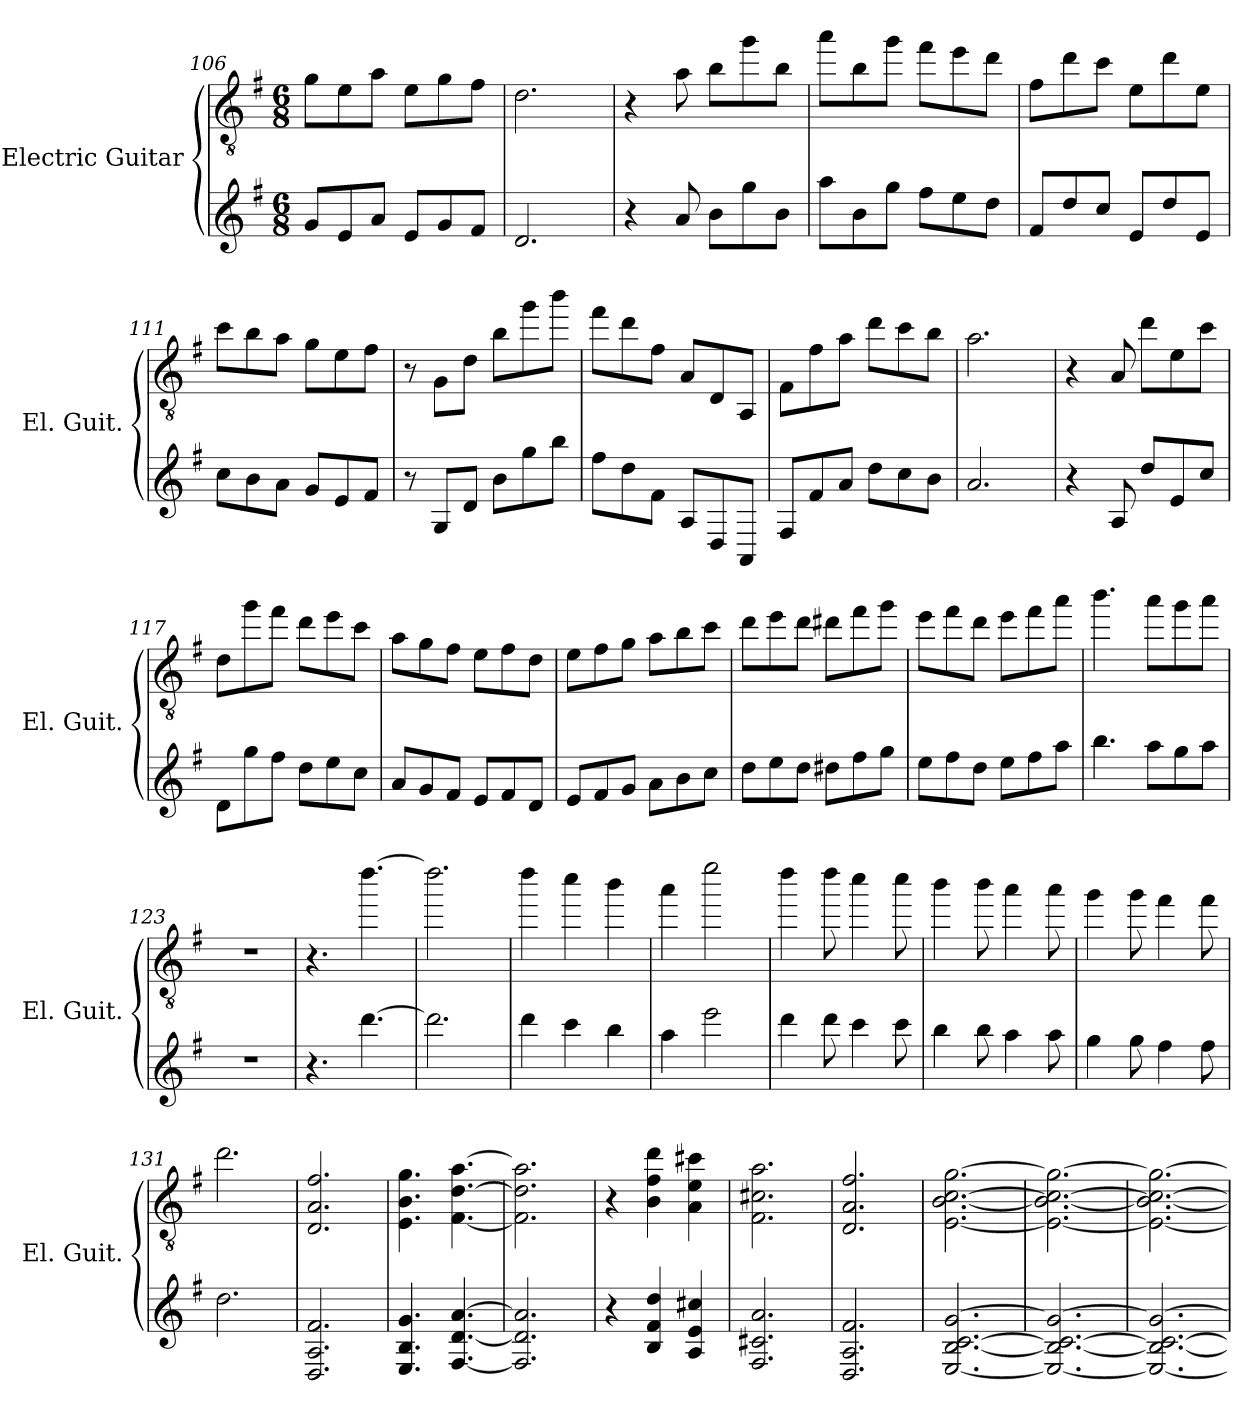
**kern	**kern
*part1	*part1
*staff2	*staff1
*I"Electric Guitar	*
*I'El. Guit.	*
*	*clefGv2
*k[f#]	*k[f#]
*M6/8	*M6/8
=106	=106
8gL	8g\L
8e	8e\
8aJ	8a\J
8eL	8e\L
8g	8g\
8f#J	8f#\J
=107	=107
2.d	2.d\
=108	=108
4r	4r
8a	8a\
8bL	8b\L
8gg	8gg\
8bJ	8b\J
!!LO:LB:g=z
=109	=109
8aaL	8aa\L
8b	8b\
8ggJ	8gg\J
8ff#L	8ff#\L
8ee	8ee\
8ddJ	8dd\J
=110	=110
8f#L	8f#\L
8dd	8dd\
8ccJ	8cc\J
8eL	8e\L
8dd	8dd\
8eJ	8e\J
=111	=111
8ccL	8cc\L
8b	8b\
8aJ	8a\J
8gL	8g\L
8e	8e\
8f#J	8f#\J
=112	=112
8r	8r
8GL	8G\L
8dJ	8d\J
8bL	8b\L
8gg	8gg\
8bbJ	8bb\J
=113	=113
8ff#L	8ff#\L
8dd	8dd\
8f#J	8f#\J
8AL	8A/L
8D	8D/
8AAJ	8AA/J
!!LO:LB:g=z
=114	=114
8F#L	8F#\L
8f#	8f#\
8aJ	8a\J
8ddL	8dd\L
8cc	8cc\
8bJ	8b\J
=115	=115
2.a	2.a\
=116	=116
4r	4r
8A	8A/
8ddL	8dd\L
8e	8e\
8ccJ	8cc\J
=117	=117
8dL	8d\L
8gg	8gg\
8ff#J	8ff#\J
8ddL	8dd\L
8ee	8ee\
8ccJ	8cc\J
=118	=118
8aL	8a\L
8g	8g\
8f#J	8f#\J
8eL	8e\L
8f#	8f#\
8dJ	8d\J
=119	=119
8eL	8e\L
8f#	8f#\
8gJ	8g\J
8aL	8a\L
8b	8b\
8ccJ	8cc\J
!!LO:LB:g=z
=120	=120
8ddL	8dd\L
8ee	8ee\
8ddJ	8dd\J
8dd#L	8dd#X\L
8ff#	8ff#\
8ggJ	8gg\J
=121	=121
8eeL	8ee\L
8ff#	8ff#\
8ddJ	8dd\J
8eeL	8ee\L
8ff#	8ff#\
8aaJ	8aa\J
=122	=122
4.bb	4.bb\
8aaL	8aa\L
8gg	8gg\
8aaJ	8aa\J
=123	=123
2.r	2.r
=124	=124
4.r	4.r
[4.ddd	[4.ddd\
=125	=125
2.ddd]	2.ddd\]
=126	=126
4ddd	4ddd\
4ccc	4ccc\
4bb	4bb\
=127	=127
4aa	4aa\
2eee	2eee\
!!LO:LB:g=z
=128	=128
4ddd	4ddd\
8ddd	8ddd\
4ccc	4ccc\
8ccc	8ccc\
=129	=129
4bb	4bb\
8bb	8bb\
4aa	4aa\
8aa	8aa\
=130	=130
4gg	4gg\
8gg	8gg\
4ff#	4ff#\
8ff#	8ff#\
=131	=131
2.dd	2.dd\
=132	=132
2.D 2.A 2.f#	2.D/ 2.A/ 2.f#/
=133	=133
4.E 4.B 4.g	4.E\ 4.B\ 4.g\
[4.F# [4.d [4.a	[4.F#\ [4.d\ [4.a\
=134	=134
2.F#] 2.d] 2.a]	2.F#\] 2.d\] 2.a\]
=135	=135
4r	4r
4B 4f# 4dd	4B\ 4f#\ 4dd\
4A 4e 4cc#X	4A\ 4e\ 4cc#X\
=136	=136
2.F# 2.c#X 2.a	2.F#\ 2.c#X\ 2.a\
=137	=137
2.D 2.A 2.f#	2.D/ 2.A/ 2.f#/
=138	=138
[2.E [2.B [2.c [2.g	[2.E\ [2.B\ [2.c\ [2.g\
!!LO:PB:g=z
=139	=139
2.E_ 2.B_ 2.c_ 2.g_	2.E\_ 2.B\_ 2.c\_ 2.g\_
=140	=140
2.E_ 2.B_ 2.c_ 2.g_	2.E\_ 2.B\_ 2.c\_ 2.g\_
=	=
*-	*-
